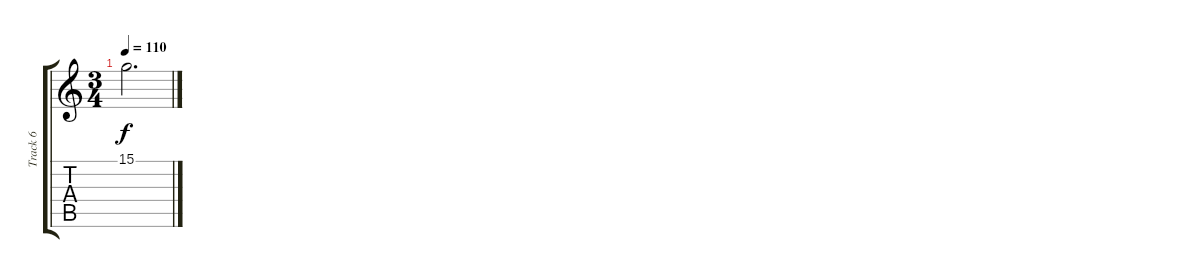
\track ("Track 6" "Track 6") {instrument honkytonkpiano}
\staff {score tabs}
\tuning (E4 B3 G3 D3 A2 E2) {hide}
\ts (3 4)
\tempo 110
\clef g2
\ks c
15.1.2{d dy f}
